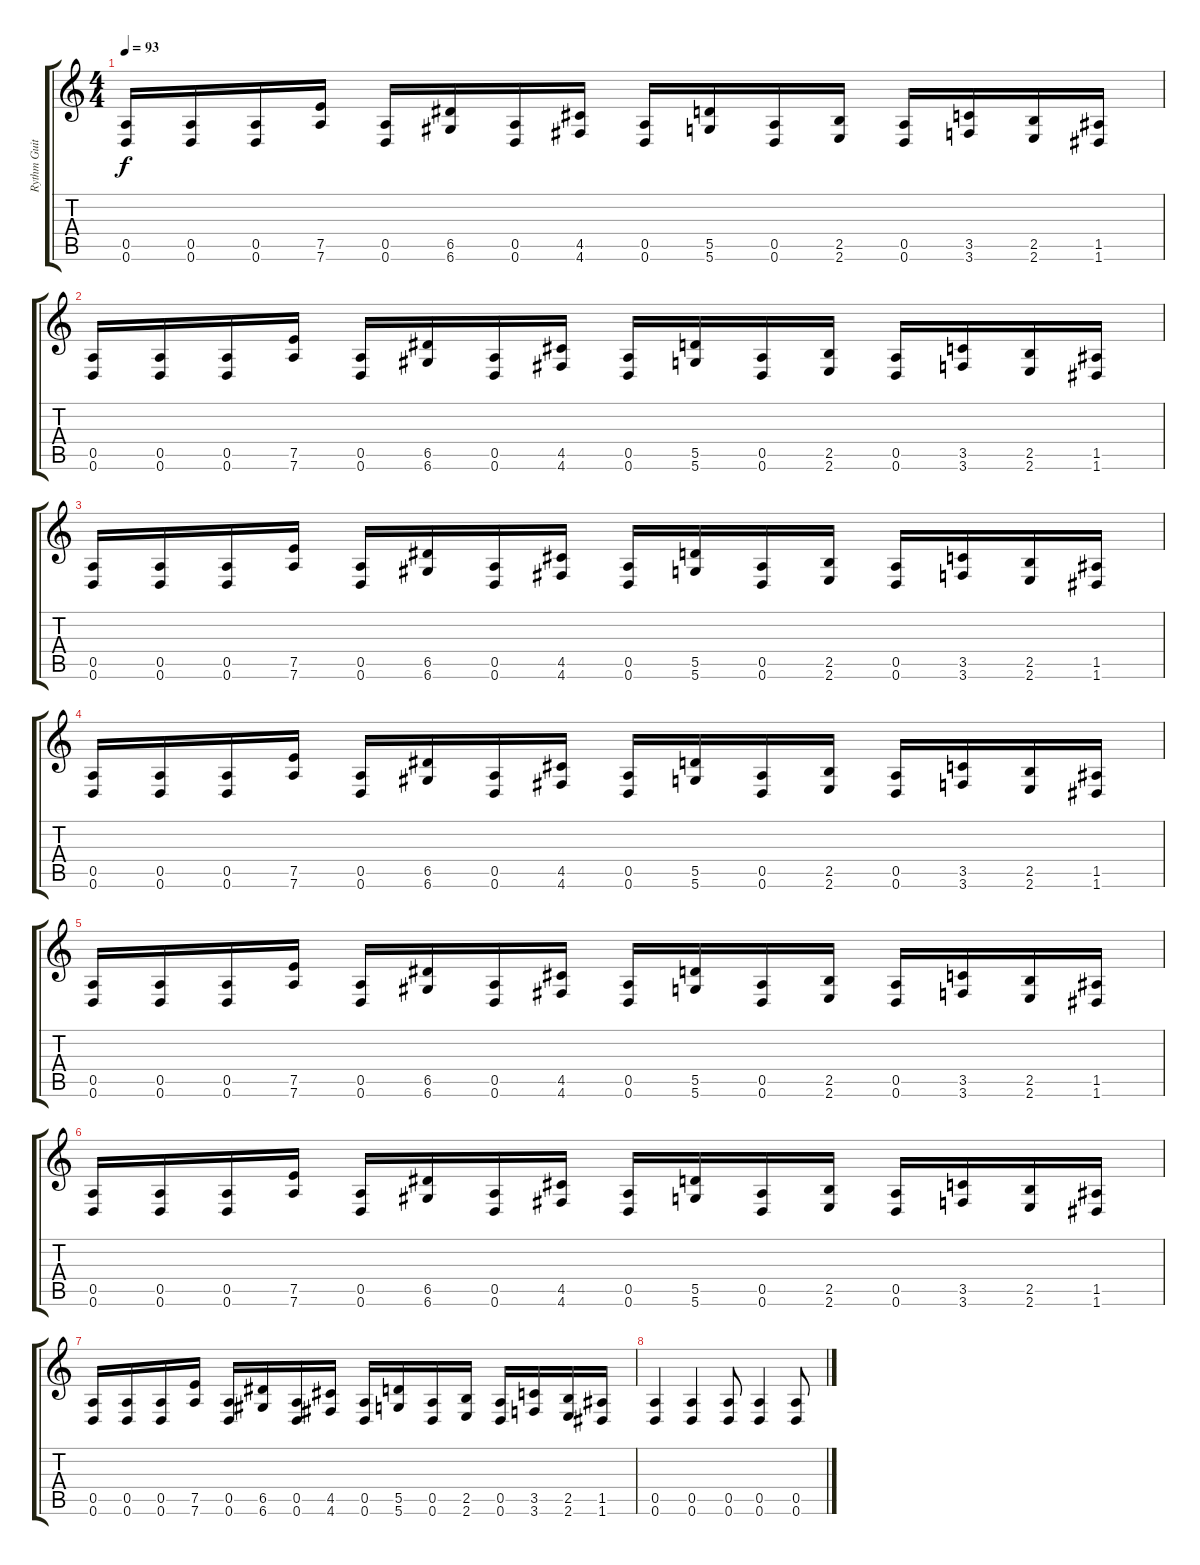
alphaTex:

\track ("Rythm Guitar" "Rythm Guit") {instrument distortionguitar}
\staff {score tabs}
\tuning (E4 B3 G3 D3 A2 D2) {hide}
\ts (4 4)
\tempo 93
\clef g2
\ks c
(0.5 0.6).16{dy f} (0.5 0.6).16 (0.5 0.6).16 (7.5 7.6).16 (0.5 0.6).16 (6.5 6.6).16 (0.5 0.6).16 (4.5 4.6).16 (0.5 0.6).16 (5.5 5.6).16 (0.5 0.6).16 (2.5 2.6).16 (0.5 0.6).16 (3.5 3.6).16 (2.5 2.6).16 (1.5 1.6).16 |
(0.5 0.6).16 (0.5 0.6).16 (0.5 0.6).16 (7.5 7.6).16 (0.5 0.6).16 (6.5 6.6).16 (0.5 0.6).16 (4.5 4.6).16 (0.5 0.6).16 (5.5 5.6).16 (0.5 0.6).16 (2.5 2.6).16 (0.5 0.6).16 (3.5 3.6).16 (2.5 2.6).16 (1.5 1.6).16 |
(0.5 0.6).16 (0.5 0.6).16 (0.5 0.6).16 (7.5 7.6).16 (0.5 0.6).16 (6.5 6.6).16 (0.5 0.6).16 (4.5 4.6).16 (0.5 0.6).16 (5.5 5.6).16 (0.5 0.6).16 (2.5 2.6).16 (0.5 0.6).16 (3.5 3.6).16 (2.5 2.6).16 (1.5 1.6).16 |
(0.5 0.6).16 (0.5 0.6).16 (0.5 0.6).16 (7.5 7.6).16 (0.5 0.6).16 (6.5 6.6).16 (0.5 0.6).16 (4.5 4.6).16 (0.5 0.6).16 (5.5 5.6).16 (0.5 0.6).16 (2.5 2.6).16 (0.5 0.6).16 (3.5 3.6).16 (2.5 2.6).16 (1.5 1.6).16 |
(0.5 0.6).16 (0.5 0.6).16 (0.5 0.6).16 (7.5 7.6).16 (0.5 0.6).16 (6.5 6.6).16 (0.5 0.6).16 (4.5 4.6).16 (0.5 0.6).16 (5.5 5.6).16 (0.5 0.6).16 (2.5 2.6).16 (0.5 0.6).16 (3.5 3.6).16 (2.5 2.6).16 (1.5 1.6).16 |
(0.5 0.6).16 (0.5 0.6).16 (0.5 0.6).16 (7.5 7.6).16 (0.5 0.6).16 (6.5 6.6).16 (0.5 0.6).16 (4.5 4.6).16 (0.5 0.6).16 (5.5 5.6).16 (0.5 0.6).16 (2.5 2.6).16 (0.5 0.6).16 (3.5 3.6).16 (2.5 2.6).16 (1.5 1.6).16 |
(0.5 0.6).16 (0.5 0.6).16 (0.5 0.6).16 (7.5 7.6).16 (0.5 0.6).16 (6.5 6.6).16 (0.5 0.6).16 (4.5 4.6).16 (0.5 0.6).16 (5.5 5.6).16 (0.5 0.6).16 (2.5 2.6).16 (0.5 0.6).16 (3.5 3.6).16 (2.5 2.6).16 (1.5 1.6).16 |
(0.5 0.6).4 (0.5 0.6).4 (0.5 0.6).8 (0.5 0.6).4 (0.5 0.6).8
